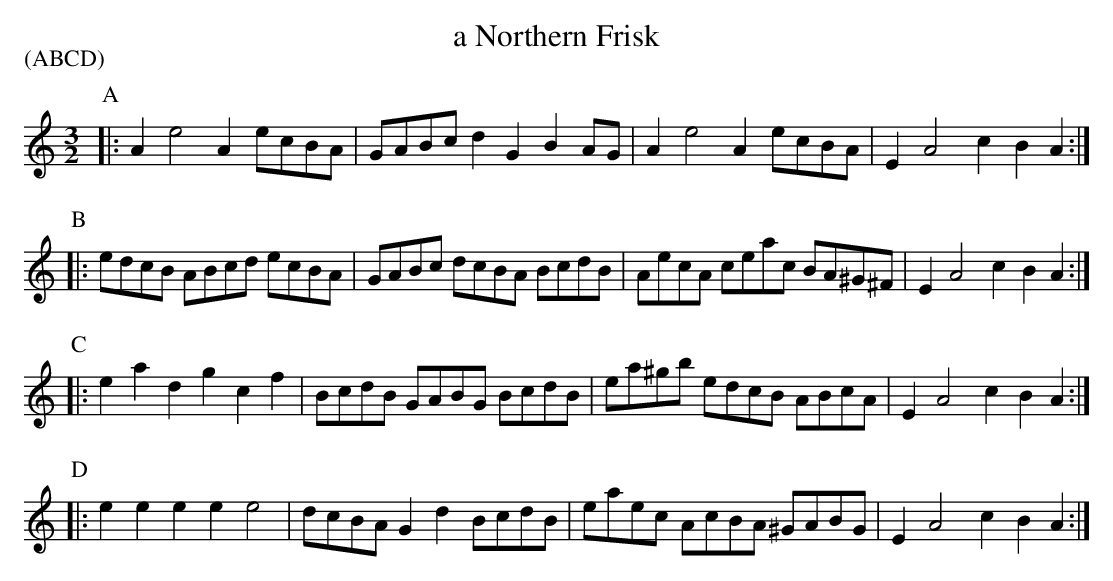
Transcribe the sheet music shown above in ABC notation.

X:1
T:a Northern Frisk
P:(ABCD)
M:3/2
L:1/8
K:Am
P:A
|: A2 e4 A2 ecBA | GABc d2 G2 B2 AG |\
A2 e4 A2 ecBA | E2 A4   c2 B2 A2 :|
P:B
|: edcB ABcd ecBA  | GABc dcBA BcdB |\
AecA ceac BA^G^F| E2 A4 c2 B2 A2 :|
P:C
|: e2 a2 d2 g2 c2 f2| BcdB GABG BcdB |\
ea^gb edcB  ABcA | E2 A4 c2 B2 A2 :|
P:D
|: e2 e2 e2 e2 e4 | dcBA G2 d2 BcdB |\
eaec AcBA ^GABG| E2 A4 c2 B2 A2 :|
